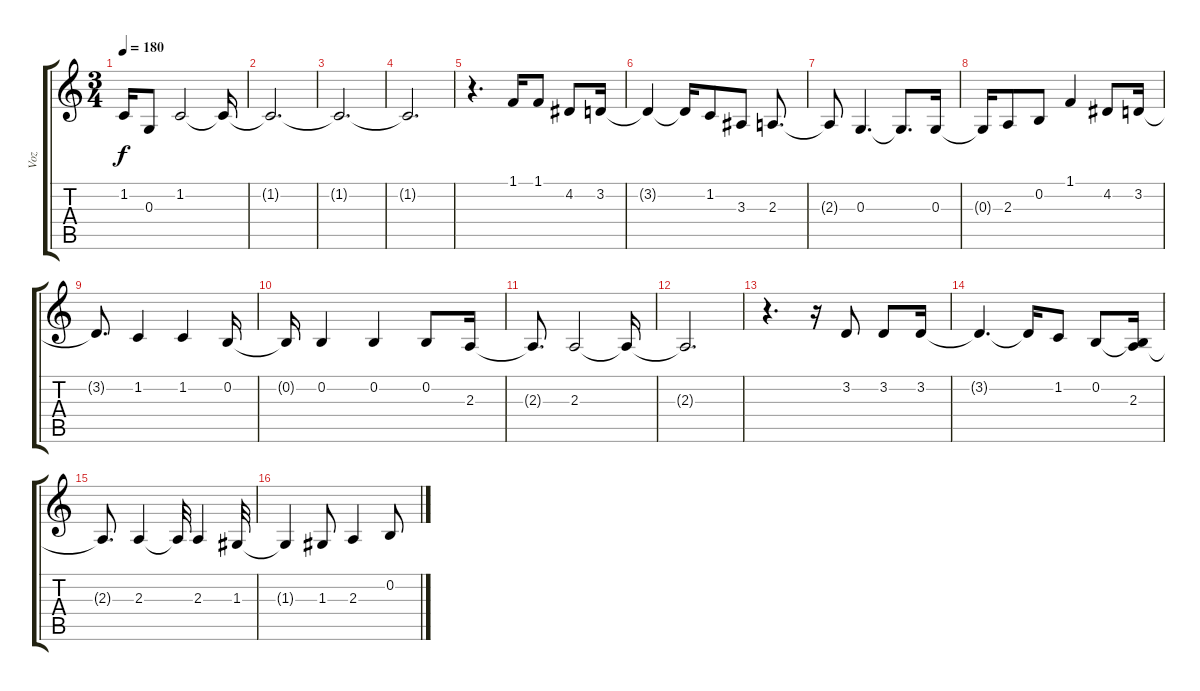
\track ("Voz" "Voz") {instrument violin}
\staff {score tabs}
\tuning (E4 B3 G3 D3 A2 E2) {hide}
\ts (3 4)
\tempo 180
\clef g2
\ks c
1.2{t}.16{dy f} 0.3.8 1.2.2 1.2{t}.16 |
1.2{t}.2{d} |
1.2{t}.2{d} |
1.2{t}.2{d} |
r.4{d} 1.1.16 1.1.8 4.2.8 3.2.16 |
3.2{t}.4 3.2{t}.16 1.2.8 3.3.8 2.3.8{d} |
2.3{t}.8 0.3.4{d} 0.3{t}.8{d} 0.3.16 |
0.3{t}.16 2.3.8 0.2.8 1.1.4 4.2.8 3.2.16 |
3.2{t}.8{d} 1.2.4 1.2.4 0.2.16 |
0.2{t}.16 0.2.4 0.2.4 0.2.8 2.3.16 |
2.3{t}.8{d} 2.3.2 2.3{t}.16 |
2.3{t}.2{d} |
r.4{d} r.16 3.2.8 3.2.8 3.2.16 |
3.2{t}.4{d} 3.2{t}.16 1.2.8 0.2.8 (0.2{t} 2.3).16 |
2.3{t}.8{d} 2.3.4 2.3{t}.32 2.3.4 1.3.32 |
1.3{t}.4 1.3.8 2.3.4 0.2.8
